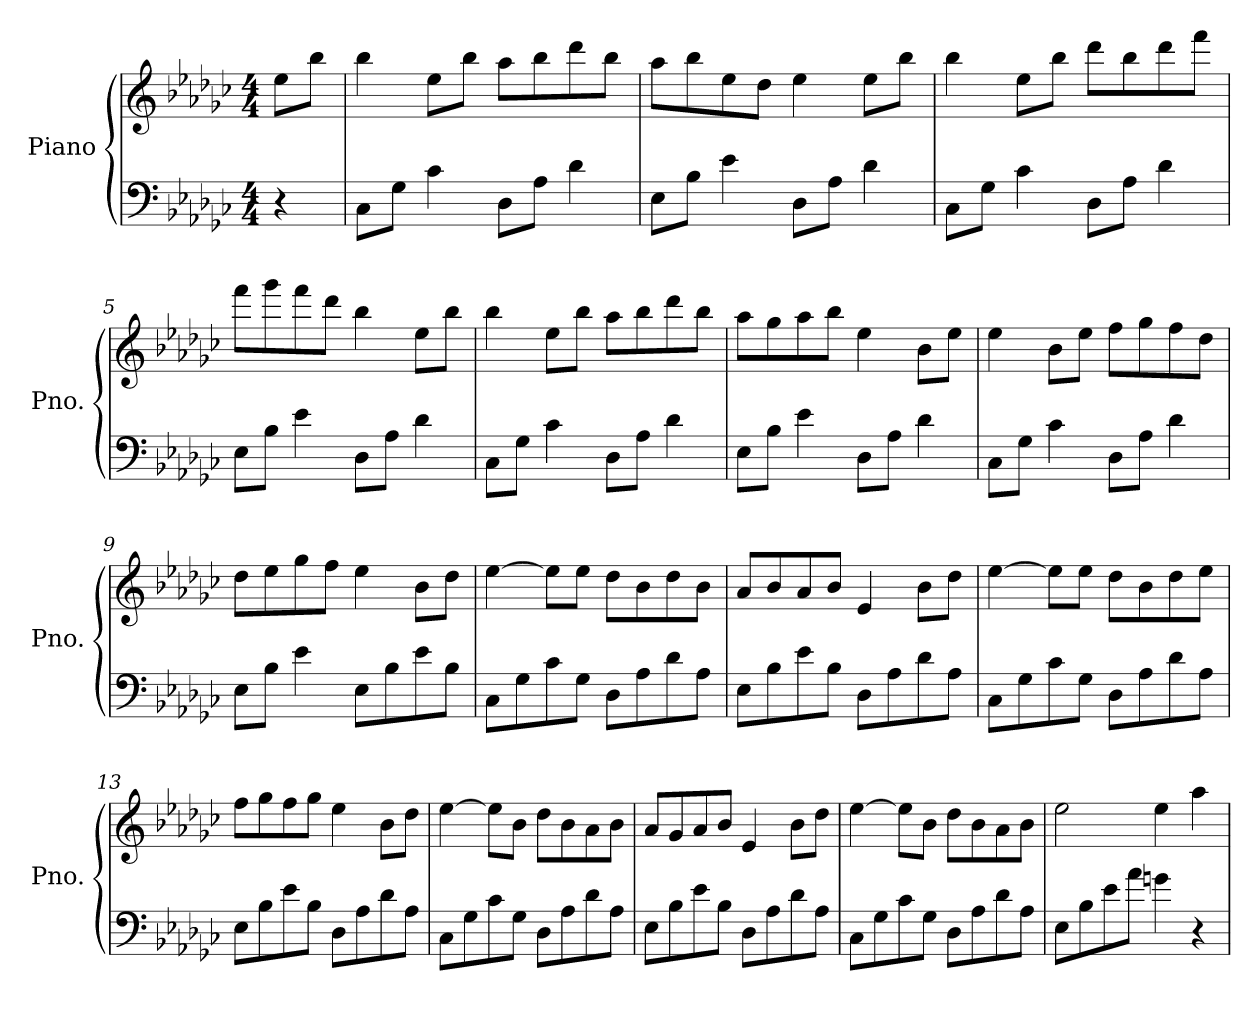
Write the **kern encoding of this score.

**kern	**kern
*part1	*part1
*staff2	*staff1
*I"Piano	*
*I'Pno.	*
*clefF4	*clefG2
*k[b-e-a-d-g-c-]	*k[b-e-a-d-g-c-]
*M4/4	*M4/4
*MM100	*MM100
=1	=1
4r	8ee-\L
.	8bb-\J
=2	=2
8C-\L	4bb-\
8G-\J	.
4c-\	8ee-\L
.	8bb-\J
8D-\L	8aa-\L
8A-\J	8bb-\
4d-\	8ddd-\
.	8bb-\J
=3	=3
8E-\L	8aa-\L
8B-\J	8bb-\
4e-\	8ee-\
.	8dd-\J
8D-\L	4ee-\
8A-\J	.
4d-\	8ee-\L
.	8bb-\J
=4	=4
8C-\L	4bb-\
8G-\J	.
4c-\	8ee-\L
.	8bb-\J
8D-\L	8ddd-\L
8A-\J	8bb-\
4d-\	8ddd-\
.	8fff\J
=5	=5
8E-\L	8fff\L
8B-\J	8ggg-\
4e-\	8fff\
.	8ddd-\J
8D-\L	4bb-\
8A-\J	.
4d-\	8ee-\L
.	8bb-\J
=6	=6
8C-\L	4bb-\
8G-\J	.
4c-\	8ee-\L
.	8bb-\J
8D-\L	8aa-\L
8A-\J	8bb-\
4d-\	8ddd-\
.	8bb-\J
=7	=7
8E-\L	8aa-\L
8B-\J	8gg-\
4e-\	8aa-\
.	8bb-\J
8D-\L	4ee-\
8A-\J	.
4d-\	8b-\L
.	8ee-\J
=8	=8
8C-\L	4ee-\
8G-\J	.
4c-\	8b-\L
.	8ee-\J
8D-\L	8ff\L
8A-\J	8gg-\
4d-\	8ff\
.	8dd-\J
=9	=9
8E-\L	8dd-\L
8B-\J	8ee-\
4e-\	8gg-\
.	8ff\J
8E-\L	4ee-\
8B-\	.
8e-\	8b-\L
8B-\J	8dd-\J
=10	=10
8C-\L	[4ee-\
8G-\	.
8c-\	8ee-\L]
8G-\J	8ee-\J
8D-\L	8dd-\L
8A-\	8b-\
8d-\	8dd-\
8A-\J	8b-\J
=11	=11
8E-\L	8a-/L
8B-\	8b-/
8e-\	8a-/
8B-\J	8b-/J
8D-\L	4e-/
8A-\	.
8d-\	8b-\L
8A-\J	8dd-\J
=12	=12
8C-\L	[4ee-\
8G-\	.
8c-\	8ee-\L]
8G-\J	8ee-\J
8D-\L	8dd-\L
8A-\	8b-\
8d-\	8dd-\
8A-\J	8ee-\J
=13	=13
8E-\L	8ff\L
8B-\	8gg-\
8e-\	8ff\
8B-\J	8gg-\J
8D-\L	4ee-\
8A-\	.
8d-\	8b-\L
8A-\J	8dd-\J
=14	=14
8C-\L	[4ee-\
8G-\	.
8c-\	8ee-\L]
8G-\J	8b-\J
8D-\L	8dd-\L
8A-\	8b-\
8d-\	8a-\
8A-\J	8b-\J
=15	=15
8E-\L	8a-/L
8B-\	8g-/
8e-\	8a-/
8B-\J	8b-/J
8D-\L	4e-/
8A-\	.
8d-\	8b-\L
8A-\J	8dd-\J
=16	=16
8C-\L	[4ee-\
8G-\	.
8c-\	8ee-\L]
8G-\J	8b-\J
8D-\L	8dd-\L
8A-\	8b-\
8d-\	8a-\
8A-\J	8b-\J
=17	=17
8E-\L	2ee-\
8B-\	.
8e-\	.
8a-\J	.
4gn\	4ee-\
4r	4aa-\
=	=
*-	*-
